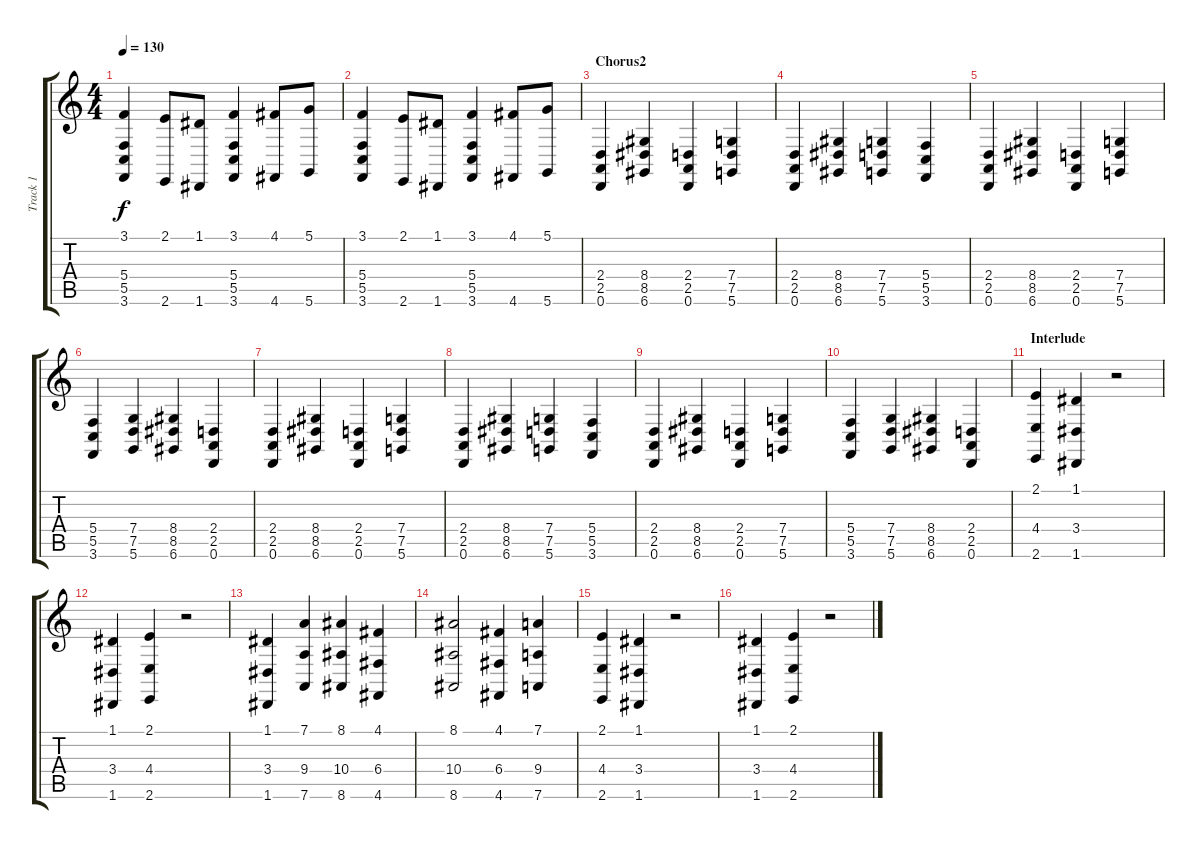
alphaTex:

\track ("Track 1" "Track 1") {instrument stringensemble1}
\staff {score tabs}
\tuning (D4 A3 F3 C3 G2 D2) {hide}
\ts (4 4)
\tempo 130
\clef g2
\ks c
(3.1 5.4 5.5 3.6).4{dy f} (2.1 2.6).8 (1.1 1.6).8 (3.1 5.4 5.5 3.6).4 (4.1 4.6).8 (5.1 5.6).8 |
(3.1 5.4 5.5 3.6).4 (2.1 2.6).8 (1.1 1.6).8 (3.1 5.4 5.5 3.6).4 (4.1 4.6).8 (5.1 5.6).8 |
\section ("" "Chorus2")
(2.4 2.5 0.6).4 (8.4 8.5 6.6).4 (2.4 2.5 0.6).4 (7.4 7.5 5.6).4 |
(2.4 2.5 0.6).4 (8.4 8.5 6.6).4 (7.4 7.5 5.6).4 (5.4 5.5 3.6).4 |
(2.4 2.5 0.6).4 (8.4 8.5 6.6).4 (2.4 2.5 0.6).4 (7.4 7.5 5.6).4 |
(5.4 5.5 3.6).4 (7.4 7.5 5.6).4 (8.4 8.5 6.6).4 (2.4 2.5 0.6).4 |
(2.4 2.5 0.6).4 (8.4 8.5 6.6).4 (2.4 2.5 0.6).4 (7.4 7.5 5.6).4 |
(2.4 2.5 0.6).4 (8.4 8.5 6.6).4 (7.4 7.5 5.6).4 (5.4 5.5 3.6).4 |
(2.4 2.5 0.6).4 (8.4 8.5 6.6).4 (2.4 2.5 0.6).4 (7.4 7.5 5.6).4 |
(5.4 5.5 3.6).4 (7.4 7.5 5.6).4 (8.4 8.5 6.6).4 (2.4 2.5 0.6).4 |
\section ("" "Interlude")
(2.1 4.4 2.6).4{volume 12} (1.1 3.4 1.6).4 r.2 |
(1.1 3.4 1.6).4 (2.1 4.4 2.6).4 r.2 |
(1.1 3.4 1.6).4 (7.1 9.4 7.6).4 (8.1 10.4 8.6).4 (4.1 6.4 4.6).4 |
(8.1 10.4 8.6).2 (4.1 6.4 4.6).4 (7.1 9.4 7.6).4 |
(2.1 4.4 2.6).4 (1.1 3.4 1.6).4 r.2 |
(1.1 3.4 1.6).4 (2.1 4.4 2.6).4 r.2
